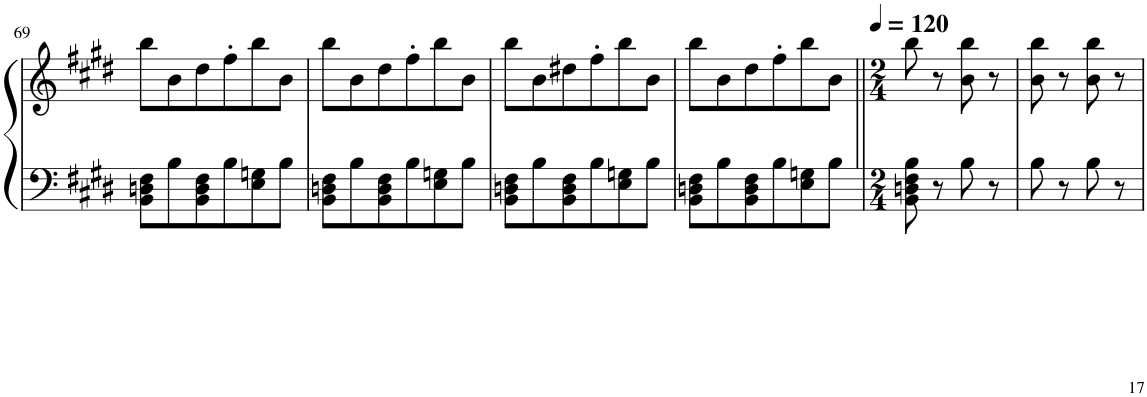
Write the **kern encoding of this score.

**kern	**kern
*part2	*part1
*staff2	*staff1
*I"Piano	*I"Piano
!!LO:PB:g=z
*clefF4	*clefG2
*k[f#c#g#d#]	*k[f#c#g#d#]
*M3/4	*M3/4
=69	=69
8BB\ 8Dn\ 8F#\L	8bb\L
8B\	8b\
8BB\ 8D\ 8F#\	8dd#\
8B\	8ff#'\
8E\ 8Gn\	8bb\
8B\J	8b\J
=70	=70
8BB\ 8Dn\ 8F#\L	8bb\L
8B\	8b\
8BB\ 8D\ 8F#\	8dd#\
8B\	8ff#'\
8E\ 8Gn\	8bb\
8B\J	8b\J
=71	=71
8BB\ 8Dn\ 8F#\L	8bb\L
8B\	8b\
8BB\ 8D\ 8F#\	8dd#X\
8B\	8ff#'\
8E\ 8Gn\	8bb\
8B\J	8b\J
=72	=72
8BB\ 8Dn\ 8F#\L	8bb\L
8B\	8b\
8BB\ 8D\ 8F#\	8dd#\
8B\	8ff#'\
8E\ 8Gn\	8bb\
8B\J	8b\J
=73||	=73||
*M2/4	*M2/4
*	*MM120
8BB\ 8Dn\ 8F#\ 8B\	8bb\
8r	8r
8B\	8b\ 8bb\
8r	8r
=74	=74
8B\	8b\ 8bb\
8r	8r
8B\	8b\ 8bb\
8r	8r
=	=
*-	*-
